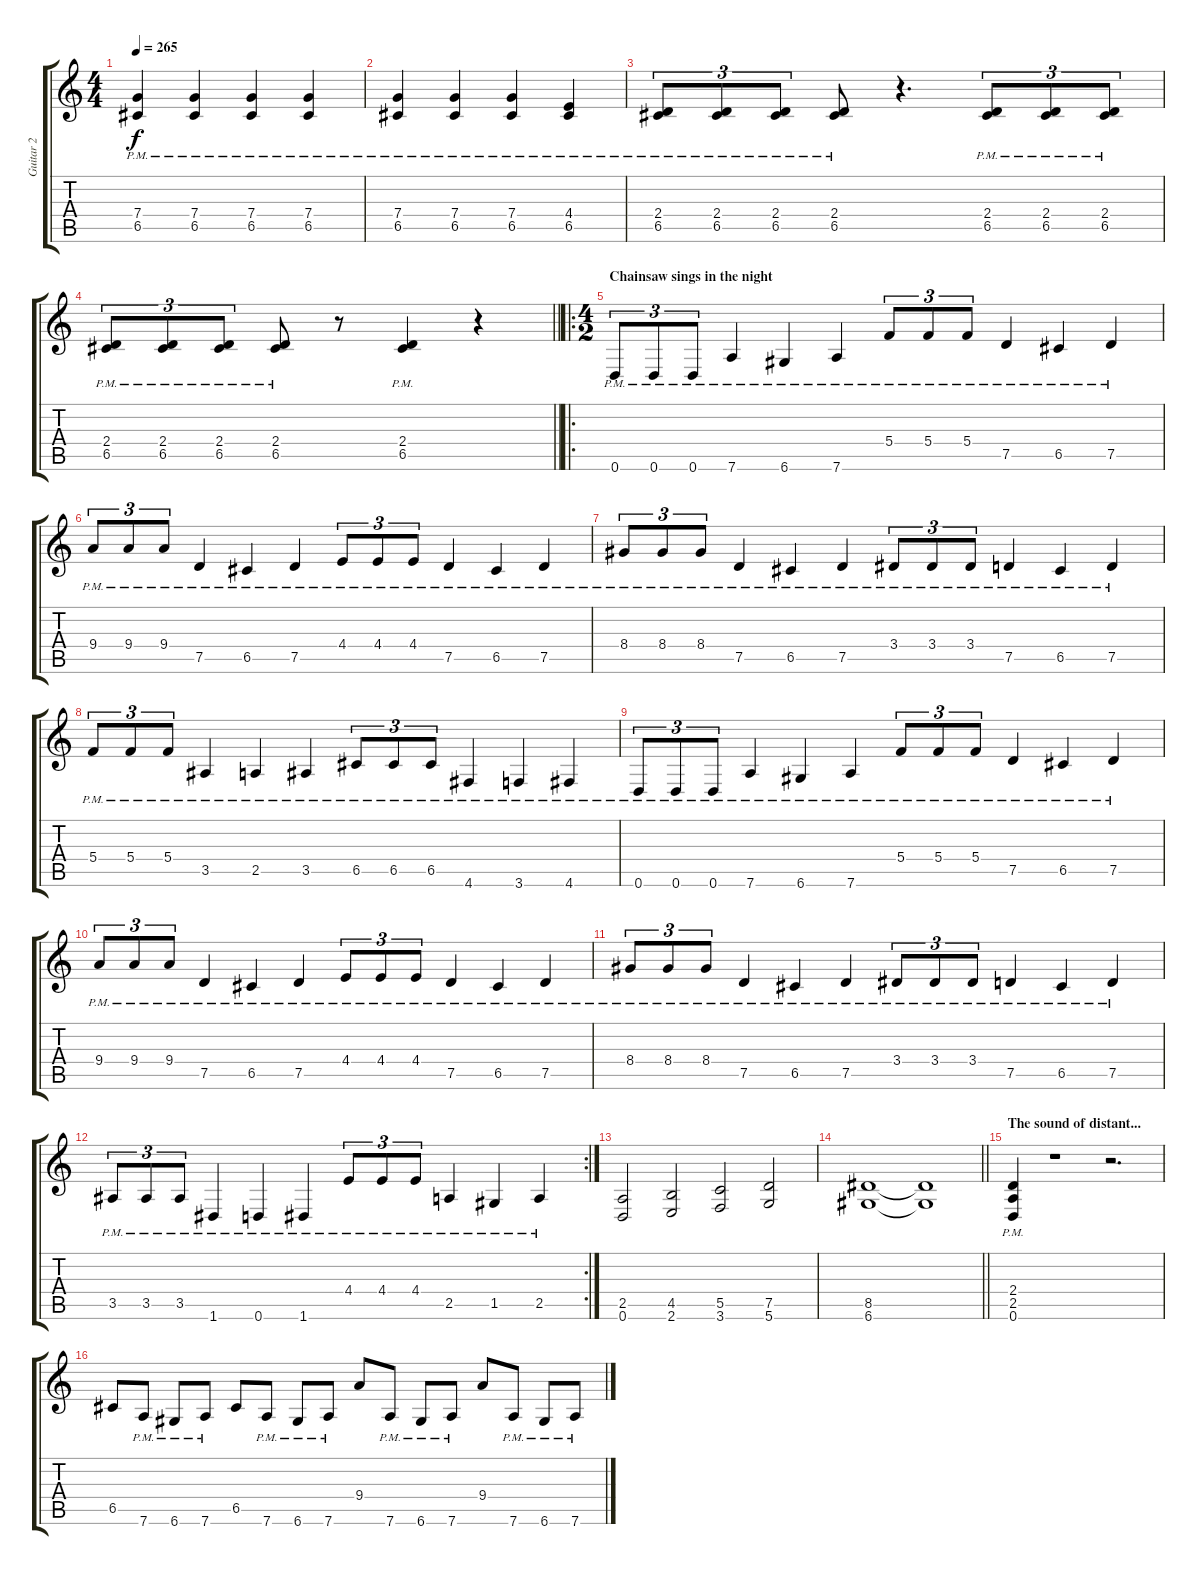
\track ("Guitar 2" "Guitar 2") {instrument overdrivenguitar}
\staff {score tabs}
\tuning (D4 A3 F3 C3 G2 D2) {hide}
\ts (4 4)
\tempo 265
\clef g2
\ks c
(7.4{pm} 6.5{pm}).4{dy f} (7.4{pm} 6.5{pm}).4 (7.4{pm} 6.5{pm}).4 (7.4{pm} 6.5{pm}).4 |
(7.4{pm} 6.5{pm}).4 (7.4{pm} 6.5{pm}).4 (7.4{pm} 6.5{pm}).4 (4.4{pm} 6.5{pm}).4 |
(2.4{pm} 6.5{pm}).8{tu (3 2)} (2.4{pm} 6.5{pm}).8{tu (3 2)} (2.4{pm} 6.5{pm}).8{tu (3 2)} (2.4{pm} 6.5{pm}).8 r.4{d} (2.4{pm} 6.5{pm}).8{tu (3 2)} (2.4{pm} 6.5{pm}).8{tu (3 2)} (2.4{pm} 6.5{pm}).8{tu (3 2)} |
\barLineRight lightlight
(2.4{pm} 6.5{pm}).8{tu (3 2)} (2.4{pm} 6.5{pm}).8{tu (3 2)} (2.4{pm} 6.5{pm}).8{tu (3 2)} (2.4{pm} 6.5{pm}).8 r.8 (2.4{pm} 6.5{pm}).4 r.4 |
\ro
\ts (4 2)
\section ("" "Chainsaw sings in the night")
0.6{pm}.8{tu (3 2)} 0.6{pm}.8{tu (3 2)} 0.6{pm}.8{tu (3 2)} 7.6{pm}.4 6.6{pm}.4 7.6{pm}.4 5.4{pm}.8{tu (3 2)} 5.4{pm}.8{tu (3 2)} 5.4{pm}.8{tu (3 2)} 7.5{pm}.4 6.5{pm}.4 7.5{pm}.4 |
9.4{pm}.8{tu (3 2)} 9.4{pm}.8{tu (3 2)} 9.4{pm}.8{tu (3 2)} 7.5{pm}.4 6.5{pm}.4 7.5{pm}.4 4.4{pm}.8{tu (3 2)} 4.4{pm}.8{tu (3 2)} 4.4{pm}.8{tu (3 2)} 7.5{pm}.4 6.5{pm}.4 7.5{pm}.4 |
8.4{pm}.8{tu (3 2)} 8.4{pm}.8{tu (3 2)} 8.4{pm}.8{tu (3 2)} 7.5{pm}.4 6.5{pm}.4 7.5{pm}.4 3.4{pm}.8{tu (3 2)} 3.4{pm}.8{tu (3 2)} 3.4{pm}.8{tu (3 2)} 7.5{pm}.4 6.5{pm}.4 7.5{pm}.4 |
5.4{pm}.8{tu (3 2)} 5.4{pm}.8{tu (3 2)} 5.4{pm}.8{tu (3 2)} 3.5{pm}.4 2.5{pm}.4 3.5{pm}.4 6.5{pm}.8{tu (3 2)} 6.5{pm}.8{tu (3 2)} 6.5{pm}.8{tu (3 2)} 4.6{pm}.4 3.6{pm}.4 4.6{pm}.4 |
0.6{pm}.8{tu (3 2)} 0.6{pm}.8{tu (3 2)} 0.6{pm}.8{tu (3 2)} 7.6{pm}.4 6.6{pm}.4 7.6{pm}.4 5.4{pm}.8{tu (3 2)} 5.4{pm}.8{tu (3 2)} 5.4{pm}.8{tu (3 2)} 7.5{pm}.4 6.5{pm}.4 7.5{pm}.4 |
9.4{pm}.8{tu (3 2)} 9.4{pm}.8{tu (3 2)} 9.4{pm}.8{tu (3 2)} 7.5{pm}.4 6.5{pm}.4 7.5{pm}.4 4.4{pm}.8{tu (3 2)} 4.4{pm}.8{tu (3 2)} 4.4{pm}.8{tu (3 2)} 7.5{pm}.4 6.5{pm}.4 7.5{pm}.4 |
8.4{pm}.8{tu (3 2)} 8.4{pm}.8{tu (3 2)} 8.4{pm}.8{tu (3 2)} 7.5{pm}.4 6.5{pm}.4 7.5{pm}.4 3.4{pm}.8{tu (3 2)} 3.4{pm}.8{tu (3 2)} 3.4{pm}.8{tu (3 2)} 7.5{pm}.4 6.5{pm}.4 7.5{pm}.4 |
\rc 2
3.5{pm}.8{tu (3 2)} 3.5{pm}.8{tu (3 2)} 3.5{pm}.8{tu (3 2)} 1.6{pm}.4 0.6{pm}.4 1.6{pm}.4 4.4{pm}.8{tu (3 2)} 4.4{pm}.8{tu (3 2)} 4.4{pm}.8{tu (3 2)} 2.5{pm}.4 1.5{pm}.4 2.5{pm}.4 |
(2.5 0.6).2 (4.5 2.6).2 (5.5 3.6).2 (7.5 5.6).2 |
\barLineRight lightlight
(8.5 6.6).1 (8.5{t} 6.6{t}).1 |
\section ("" "The sound of distant...")
(2.4{pm} 2.5{pm} 0.6{pm}).4 r.1 r.2{d} |
6.5.8 7.6{pm}.8 6.6{pm}.8 7.6{pm}.8 6.5.8 7.6{pm}.8 6.6{pm}.8 7.6{pm}.8 9.4.8 7.6{pm}.8 6.6{pm}.8 7.6{pm}.8 9.4.8 7.6{pm}.8 6.6{pm}.8 7.6{pm}.8
